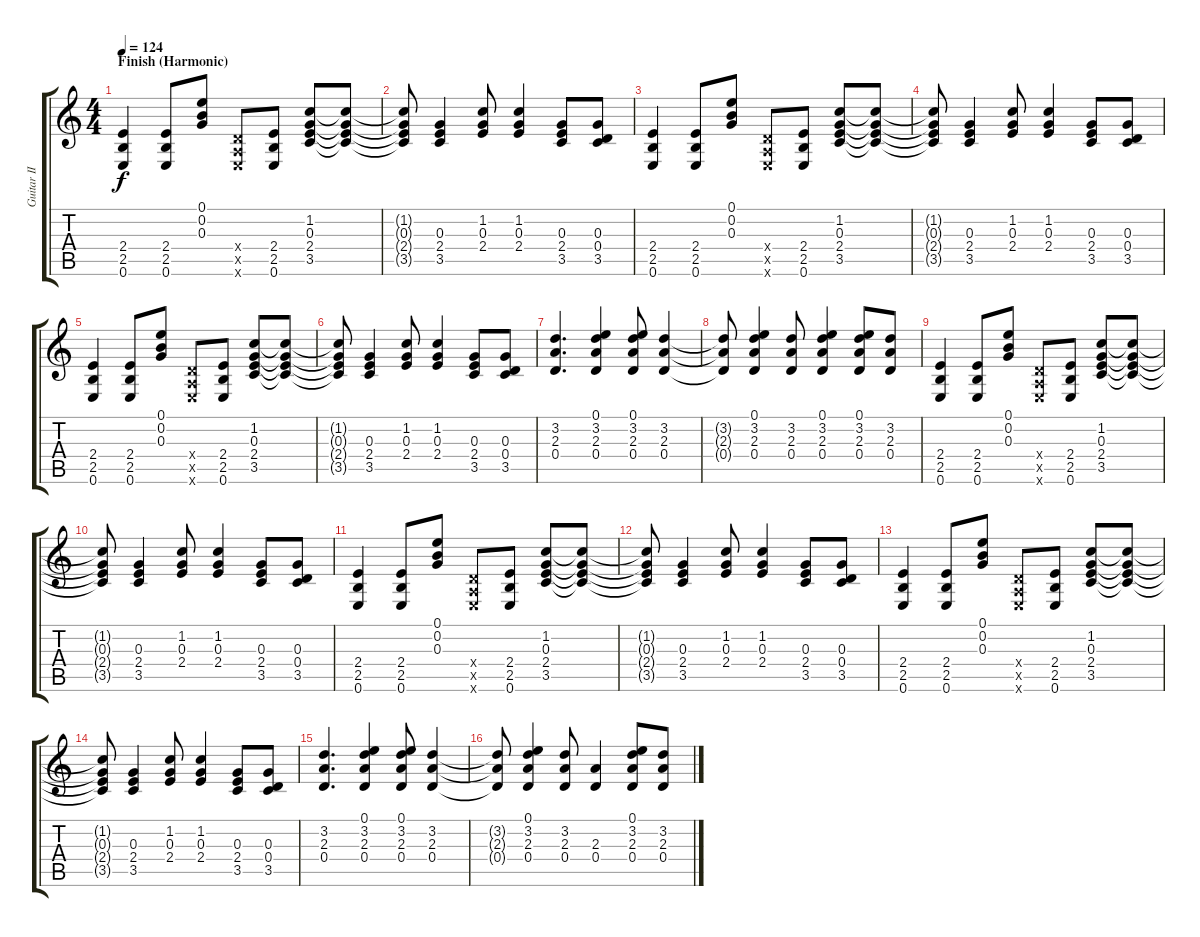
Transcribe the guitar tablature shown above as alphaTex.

\track ("Guitar II" "Guitar II") {instrument acousticguitarsteel}
\staff {score tabs}
\tuning (E4 B3 G3 D3 A2 E2) {hide}
\ts (4 4)
\section ("" "Finish (Harmonic)")
\tempo 124
\clef g2
\ks c
(2.4 2.5 0.6).4{dy f} (2.4 2.5 0.6).8 (0.1 0.2 0.3).8 (0.4{x} 0.5{x} 0.6{x}).8 (2.4 2.5 0.6).8 (1.2 0.3 2.4 3.5).8 (1.2{t} 0.3{t} 2.4{t} 3.5{t}).8 |
(1.2{t} 0.3{t} 2.4{t} 3.5{t}).8 (0.3 2.4 3.5).4 (1.2 0.3 2.4).8 (1.2 0.3 2.4).4 (0.3 2.4 3.5).8 (0.3 0.4 3.5).8 |
(2.4 2.5 0.6).4 (2.4 2.5 0.6).8 (0.1 0.2 0.3).8 (0.4{x} 0.5{x} 0.6{x}).8 (2.4 2.5 0.6).8 (1.2 0.3 2.4 3.5).8 (1.2{t} 0.3{t} 2.4{t} 3.5{t}).8 |
(1.2{t} 0.3{t} 2.4{t} 3.5{t}).8 (0.3 2.4 3.5).4 (1.2 0.3 2.4).8 (1.2 0.3 2.4).4 (0.3 2.4 3.5).8 (0.3 0.4 3.5).8 |
(2.4 2.5 0.6).4 (2.4 2.5 0.6).8 (0.1 0.2 0.3).8 (0.4{x} 0.5{x} 0.6{x}).8 (2.4 2.5 0.6).8 (1.2 0.3 2.4 3.5).8 (1.2{t} 0.3{t} 2.4{t} 3.5{t}).8 |
(1.2{t} 0.3{t} 2.4{t} 3.5{t}).8 (0.3 2.4 3.5).4 (1.2 0.3 2.4).8 (1.2 0.3 2.4).4 (0.3 2.4 3.5).8 (0.3 0.4 3.5).8 |
(3.2 2.3 0.4).4{d} (0.1 3.2 2.3 0.4).4 (0.1 3.2 2.3 0.4).8 (3.2 2.3 0.4).4 |
(3.2{t} 2.3{t} 0.4{t}).8 (0.1 3.2 2.3 0.4).4 (3.2 2.3 0.4).8 (0.1 3.2 2.3 0.4).4 (0.1 3.2 2.3 0.4).8 (3.2 2.3 0.4).8 |
(2.4 2.5 0.6).4 (2.4 2.5 0.6).8 (0.1 0.2 0.3).8 (0.4{x} 0.5{x} 0.6{x}).8 (2.4 2.5 0.6).8 (1.2 0.3 2.4 3.5).8 (1.2{t} 0.3{t} 2.4{t} 3.5{t}).8 |
(1.2{t} 0.3{t} 2.4{t} 3.5{t}).8 (0.3 2.4 3.5).4 (1.2 0.3 2.4).8 (1.2 0.3 2.4).4 (0.3 2.4 3.5).8 (0.3 0.4 3.5).8 |
(2.4 2.5 0.6).4 (2.4 2.5 0.6).8 (0.1 0.2 0.3).8 (0.4{x} 0.5{x} 0.6{x}).8 (2.4 2.5 0.6).8 (1.2 0.3 2.4 3.5).8 (1.2{t} 0.3{t} 2.4{t} 3.5{t}).8 |
(1.2{t} 0.3{t} 2.4{t} 3.5{t}).8 (0.3 2.4 3.5).4 (1.2 0.3 2.4).8 (1.2 0.3 2.4).4 (0.3 2.4 3.5).8 (0.3 0.4 3.5).8 |
(2.4 2.5 0.6).4 (2.4 2.5 0.6).8 (0.1 0.2 0.3).8 (0.4{x} 0.5{x} 0.6{x}).8 (2.4 2.5 0.6).8 (1.2 0.3 2.4 3.5).8 (1.2{t} 0.3{t} 2.4{t} 3.5{t}).8 |
(1.2{t} 0.3{t} 2.4{t} 3.5{t}).8 (0.3 2.4 3.5).4 (1.2 0.3 2.4).8 (1.2 0.3 2.4).4 (0.3 2.4 3.5).8 (0.3 0.4 3.5).8 |
(3.2 2.3 0.4).4{d} (0.1 3.2 2.3 0.4).4 (0.1 3.2 2.3 0.4).8 (3.2 2.3 0.4).4 |
(3.2{t} 2.3{t} 0.4{t}).8 (0.1 3.2 2.3 0.4).4 (3.2 2.3 0.4).8 (2.3 0.4).4 (0.1 3.2 2.3 0.4).8 (3.2 2.3 0.4).8
